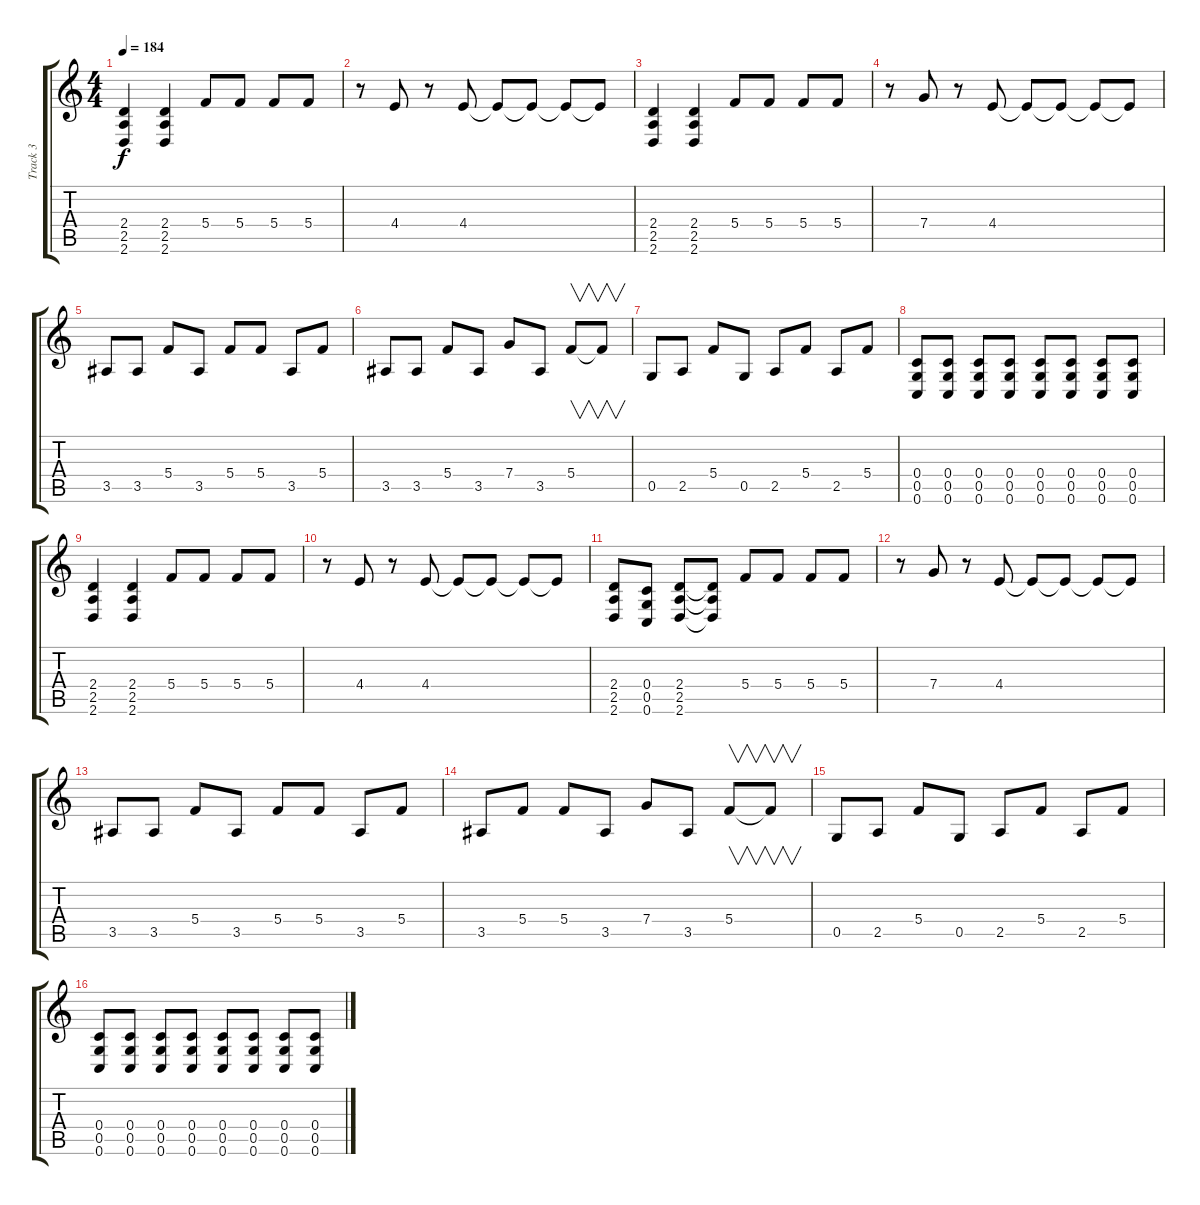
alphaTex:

\track ("Track 3" "Track 3") {instrument distortionguitar}
\staff {score tabs}
\tuning (D4 A3 F3 C3 G2 C2) {hide}
\ts (4 4)
\tempo 184
\clef g2
\ks c
(2.4 2.5 2.6).4{dy f} (2.4 2.5 2.6).4 5.4.8 5.4.8 5.4.8 5.4.8 |
r.8 4.4.8 r.8 4.4.8 4.4{t}.8 4.4{t}.8 4.4{t}.8 4.4{t}.8 |
(2.4 2.5 2.6).4 (2.4 2.5 2.6).4 5.4.8 5.4.8 5.4.8 5.4.8 |
r.8 7.4.8 r.8 4.4.8 4.4{t}.8 4.4{t}.8 4.4{t}.8 4.4{t}.8 |
3.5.8 3.5.8 5.4.8 3.5.8 5.4.8 5.4.8 3.5.8 5.4.8 |
3.5.8 3.5.8 5.4.8 3.5.8 7.4.8 3.5.8 5.4.8{v} 5.4{t}.8{v} |
0.5.8 2.5.8 5.4.8 0.5.8 2.5.8 5.4.8 2.5.8 5.4.8 |
(0.4 0.5 0.6).8 (0.4 0.5 0.6).8 (0.4 0.5 0.6).8 (0.4 0.5 0.6).8 (0.4 0.5 0.6).8 (0.4 0.5 0.6).8 (0.4 0.5 0.6).8 (0.4 0.5 0.6).8 |
(2.4 2.5 2.6).4 (2.4 2.5 2.6).4 5.4.8 5.4.8 5.4.8 5.4.8 |
r.8 4.4.8 r.8 4.4.8 4.4{t}.8 4.4{t}.8 4.4{t}.8 4.4{t}.8 |
(2.4 2.5 2.6).8 (0.4 0.5 0.6).8 (2.4 2.5 2.6).8 (2.4{t} 2.5{t} 2.6{t}).8 5.4.8 5.4.8 5.4.8 5.4.8 |
r.8 7.4.8 r.8 4.4.8 4.4{t}.8 4.4{t}.8 4.4{t}.8 4.4{t}.8 |
3.5.8 3.5.8 5.4.8 3.5.8 5.4.8 5.4.8 3.5.8 5.4.8 |
3.5.8 5.4.8 5.4.8 3.5.8 7.4.8 3.5.8 5.4.8{v} 5.4{t}.8{v} |
0.5.8 2.5.8 5.4.8 0.5.8 2.5.8 5.4.8 2.5.8 5.4.8 |
(0.4 0.5 0.6).8 (0.4 0.5 0.6).8 (0.4 0.5 0.6).8 (0.4 0.5 0.6).8 (0.4 0.5 0.6).8 (0.4 0.5 0.6).8 (0.4 0.5 0.6).8 (0.4 0.5 0.6).8
